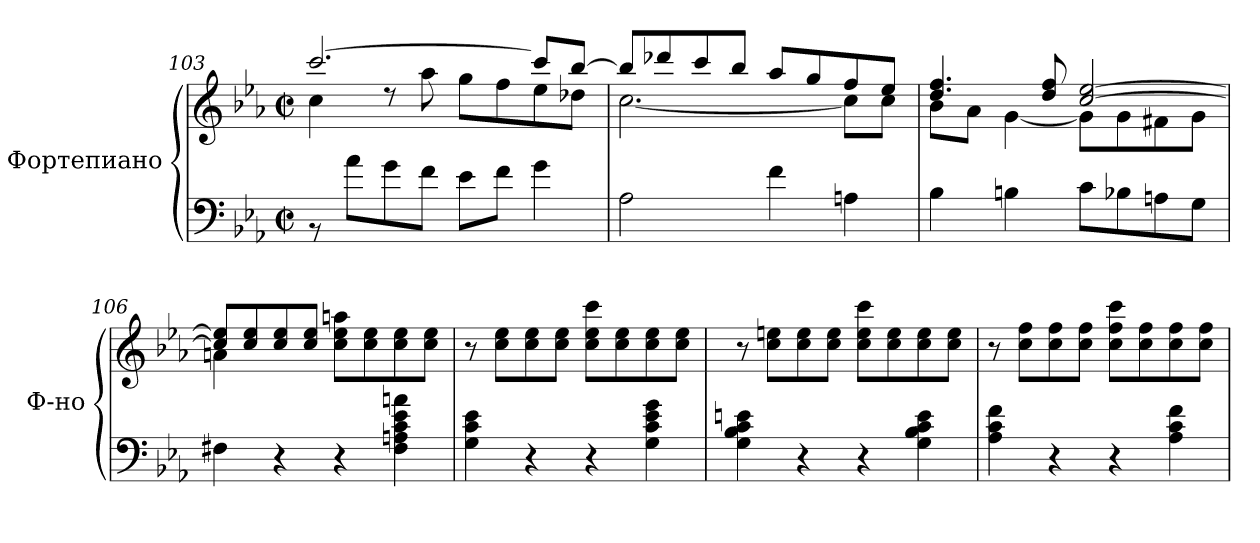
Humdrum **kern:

**kern	**kern
*part1	*part1
*staff2	*staff1
*I"Фортепиано	*
*I'Ф-но	*
*clefF4	*clefG2
*k[b-e-a-]	*k[b-e-a-]
*c:	*c:
*M2/2	*M2/2
*met(c|)	*met(c|)
=103	=103
*^	*^
1ryy	8r	[2.ccc/	4cc\
.	8a-\L	.	.
.	8g\	.	8rdd
.	8f\J	.	8aa-\
.	8e-\L	.	8gg\L
.	8f\J	.	8ff\
.	4g\	8ccc/L]	8ee-\
.	.	[8bb-/J	8dd-X\J
*v	*v	*	*
!!LO:LB:g=z	!!
=104	=104	=104
2A-\	8bb-/L]	[2.cc\
.	8ddd-X/	.
.	8ccc/	.
.	8bb-/J	.
4f\	8aa-/L	.
.	8gg/	.
4An\	8ff/	8cc\L]
.	8ee-/J	8cc\J
=105	=105	=105
4B-\	4.dd/ 4.ff/	8b-\L
.	.	8a-\J
4Bn\	.	[4g\
.	8dd/ 8ff/	.
8c\L	[2cc/ [2ee-/	8g\L]
8B-X\	.	8g\
8An\	.	8f#X\
8G\J	.	8g\J
=106	=106	=106
4F#X\	8cc/] 8ee-/]L	4an\
.	8cc/ 8ee-/	.
4r	8cc/ 8ee-/	2.ryy
.	8cc/ 8ee-/J	.
4r	8cc\ 8ee-\ 8aan\L	.
.	8cc\ 8ee-\	.
4F#\ 4An\ 4c\ 4e-\ 4an\	8cc\ 8ee-\	.
.	8cc\ 8ee-\J	.
*	*v	*v
=107	=107
4G\ 4c\ 4e-\	8r
.	8cc\ 8ee-\L
4r	8cc\ 8ee-\
.	8cc\ 8ee-\J
4r	8cc\ 8ee-\ 8ccc\L
.	8cc\ 8ee-\
4G\ 4c\ 4e-\ 4g\	8cc\ 8ee-\
.	8cc\ 8ee-\J
!!LO:PB:g=z
=108	=108
4G\ 4B-\ 4c\ 4en\	8r
.	8cc\ 8een\L
4r	8cc\ 8ee\
.	8cc\ 8ee\J
4r	8cc\ 8ee\ 8ccc\L
.	8cc\ 8ee\
4G\ 4B-\ 4c\ 4e\	8cc\ 8ee\
.	8cc\ 8ee\J
=109	=109
4A-\ 4c\ 4f\	8r
.	8cc\ 8ff\L
4r	8cc\ 8ff\
.	8cc\ 8ff\J
4r	8cc\ 8ff\ 8ccc\L
.	8cc\ 8ff\
4A-\ 4c\ 4f\	8cc\ 8ff\
.	8cc\ 8ff\J
=	=
*-	*-
